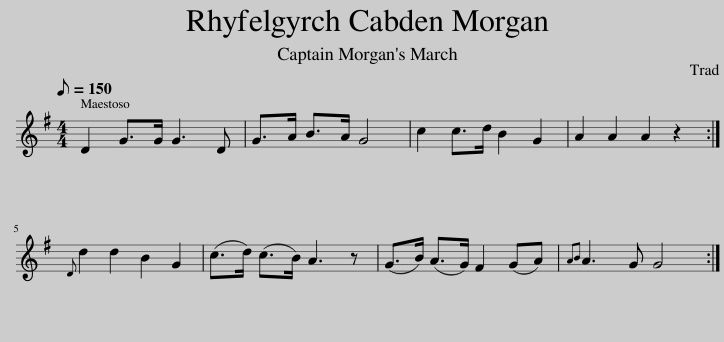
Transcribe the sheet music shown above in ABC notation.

X:1
L:1/8
Q:1/8=150
M:4/4
I:linebreak $
K:G
V:1 treble
V:1
 D2 G>G G3 D | G>A B>A G4 | c2 c>d B2 G2 | A2 A2 A2 z2 :|${D} d2 d2 B2 G2 | %5
 (c>d) (c>B) A3 z | (G>B) (A>G) F2 (GA) |{AB} A3 G G4 :| %8
